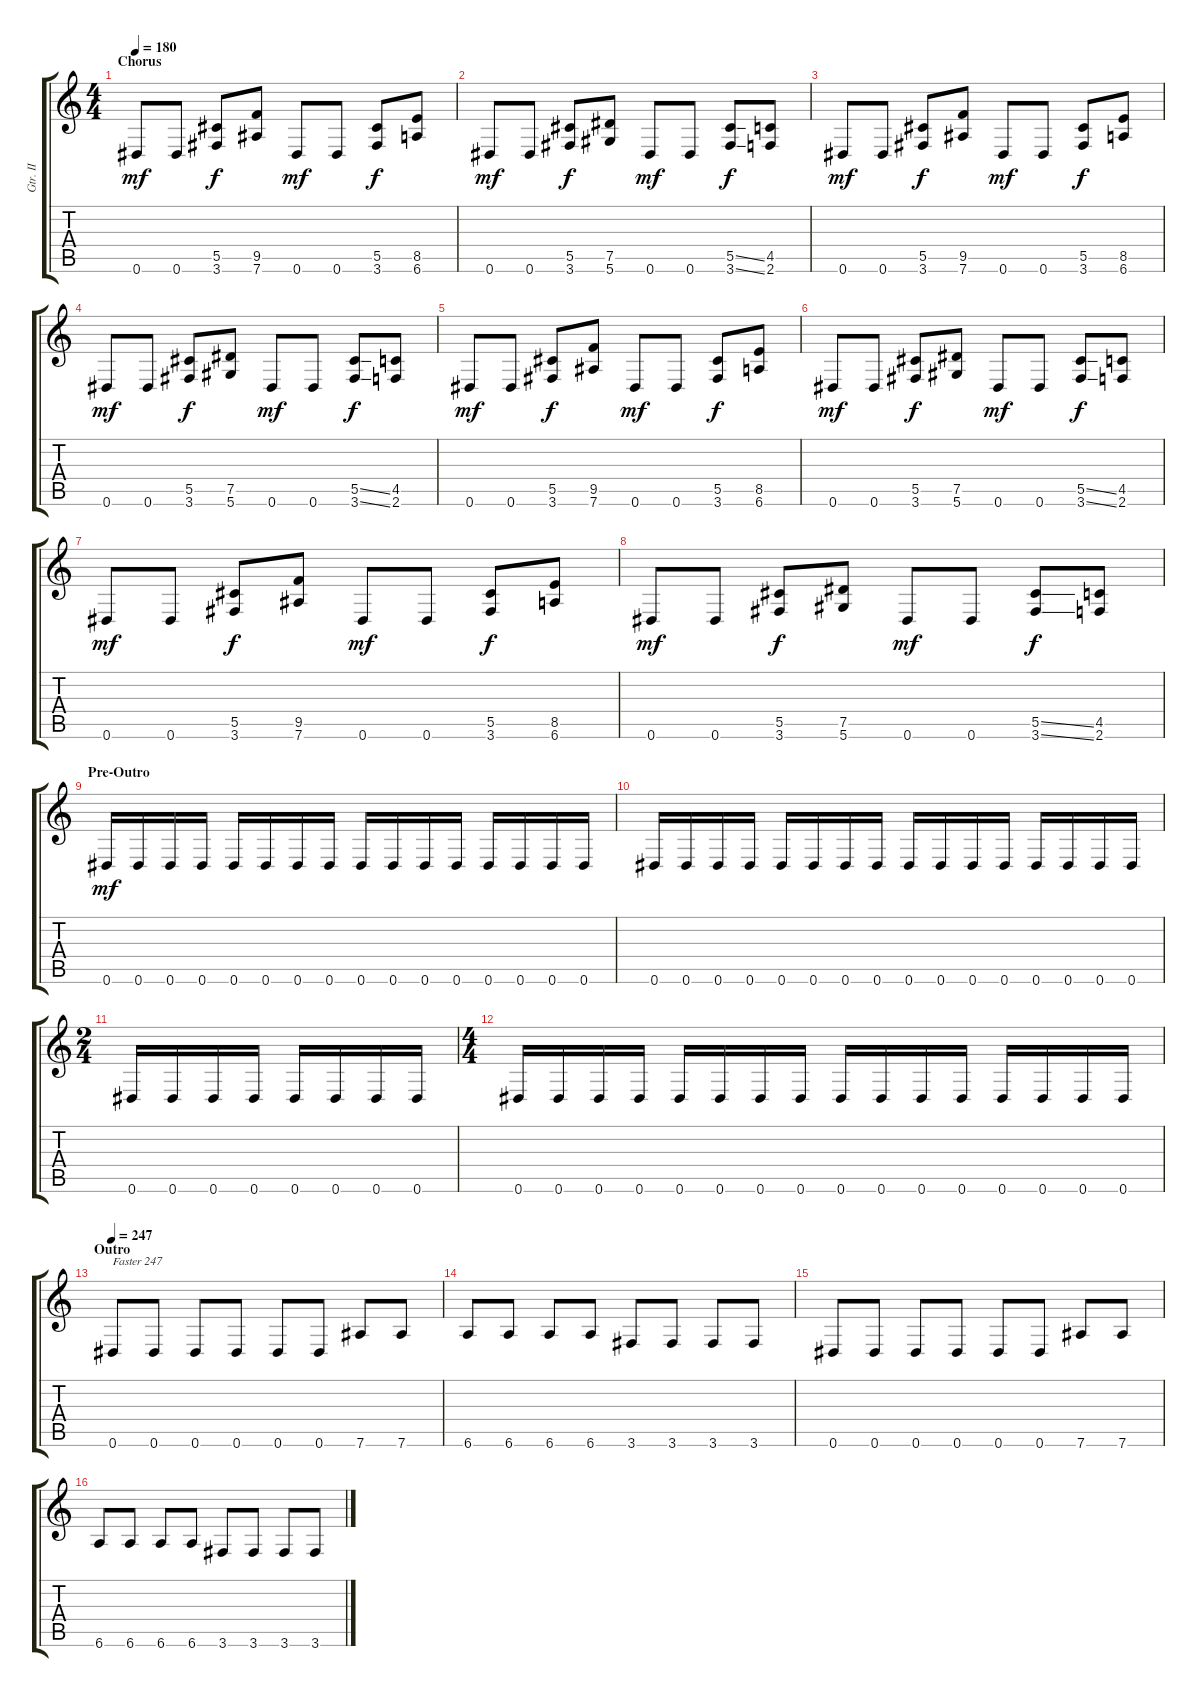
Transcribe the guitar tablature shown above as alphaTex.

\track ("Gtr. II" "Gtr. II") {instrument overdrivenguitar}
\staff {score tabs}
\tuning (Eb4 Bb3 Gb3 Db3 Ab2 Eb2) {hide}
\ts (4 4)
\section ("" "Chorus")
\tempo 180
\clef g2
\ks c
0.6.8{dy mf} 0.6.8 (5.5 3.6).8{dy f} (9.5 7.6).8 0.6.8{dy mf} 0.6.8 (5.5 3.6).8{dy f} (8.5 6.6).8 |
0.6.8{dy mf} 0.6.8 (5.5 3.6).8{dy f} (7.5 5.6).8 0.6.8{dy mf} 0.6.8 (5.5{ss} 3.6{ss}).8{dy f} (4.5 2.6).8 |
0.6.8{dy mf} 0.6.8 (5.5 3.6).8{dy f} (9.5 7.6).8 0.6.8{dy mf} 0.6.8 (5.5 3.6).8{dy f} (8.5 6.6).8 |
0.6.8{dy mf} 0.6.8 (5.5 3.6).8{dy f} (7.5 5.6).8 0.6.8{dy mf} 0.6.8 (5.5{ss} 3.6{ss}).8{dy f} (4.5 2.6).8 |
0.6.8{dy mf} 0.6.8 (5.5 3.6).8{dy f} (9.5 7.6).8 0.6.8{dy mf} 0.6.8 (5.5 3.6).8{dy f} (8.5 6.6).8 |
0.6.8{dy mf} 0.6.8 (5.5 3.6).8{dy f} (7.5 5.6).8 0.6.8{dy mf} 0.6.8 (5.5{ss} 3.6{ss}).8{dy f} (4.5 2.6).8 |
0.6.8{dy mf} 0.6.8 (5.5 3.6).8{dy f} (9.5 7.6).8 0.6.8{dy mf} 0.6.8 (5.5 3.6).8{dy f} (8.5 6.6).8 |
0.6.8{dy mf} 0.6.8 (5.5 3.6).8{dy f} (7.5 5.6).8 0.6.8{dy mf} 0.6.8 (5.5{ss} 3.6{ss}).8{dy f} (4.5 2.6).8 |
\section ("" "Pre-Outro")
0.6.16{dy mf} 0.6.16 0.6.16 0.6.16 0.6.16 0.6.16 0.6.16 0.6.16 0.6.16 0.6.16 0.6.16 0.6.16 0.6.16 0.6.16 0.6.16 0.6.16 |
0.6.16 0.6.16 0.6.16 0.6.16 0.6.16 0.6.16 0.6.16 0.6.16 0.6.16 0.6.16 0.6.16 0.6.16 0.6.16 0.6.16 0.6.16 0.6.16 |
\ts (2 4)
0.6.16 0.6.16 0.6.16 0.6.16 0.6.16 0.6.16 0.6.16 0.6.16 |
\ts (4 4)
0.6.16 0.6.16 0.6.16 0.6.16 0.6.16 0.6.16 0.6.16 0.6.16 0.6.16 0.6.16 0.6.16 0.6.16 0.6.16 0.6.16 0.6.16 0.6.16 |
\section ("" "Outro")
\tempo 247
0.6.8{txt "Faster 247"} 0.6.8 0.6.8 0.6.8 0.6.8 0.6.8 7.6.8 7.6.8 |
6.6.8 6.6.8 6.6.8 6.6.8 3.6.8 3.6.8 3.6.8 3.6.8 |
0.6.8 0.6.8 0.6.8 0.6.8 0.6.8 0.6.8 7.6.8 7.6.8 |
6.6.8 6.6.8 6.6.8 6.6.8 3.6.8 3.6.8 3.6.8 3.6.8
